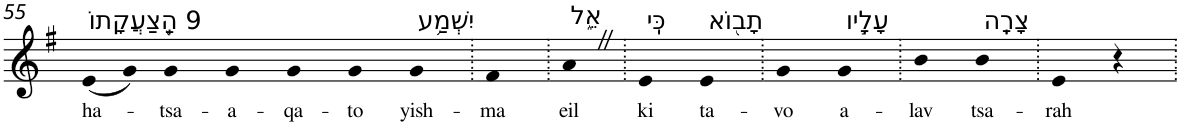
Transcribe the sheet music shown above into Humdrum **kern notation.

**kern	**text
*part1	*part1
*staff1	*staff1
*I"Piano	*
*I'Pno	*
!!LO:PB:g=z
*clefG2	*
*k[f#]	*
*G:	*
=55	=55
!LO:TX:a:t=9 הַֽ֭צַעֲקָתוֹ	!
!	!LO:LY:b
(8e	ha-
8g)	.
!	!LO:LY:b
4g	-tsa-
!	!LO:LY:b
4g	-a-
!	!LO:LY:b
4g	-qa-
!	!LO:LY:b
4g	-to
!LO:TX:a:t=יִשְׁמַ֥ע	!
!	!LO:LY:b
4g	yish-
=56.	=56.
!	!LO:LY:b
4f#	-ma
=57.	=57.
!LO:TX:a:t=אֵ֑ל	!
!	!LO:LY:b
4aZ	eil
=58.	=58.
!LO:TX:a:t=כִּֽי	!
!	!LO:LY:b
4e	ki
!LO:TX:a:t=תָב֖וֹא	!
!	!LO:LY:b
4e	ta-
=59.	=59.
!	!LO:LY:b
4g	-vo
!LO:TX:a:t=עָלָ֣יו	!
!	!LO:LY:b
4g	a-
=60.	=60.
!	!LO:LY:b
4b	-lav
!LO:TX:a:t=צָרָֽה	!
!	!LO:LY:b
4b	tsa-
=61.	=61.
!	!LO:LY:b
4e	-rah
4r	.
=.	=.
*-	*-
